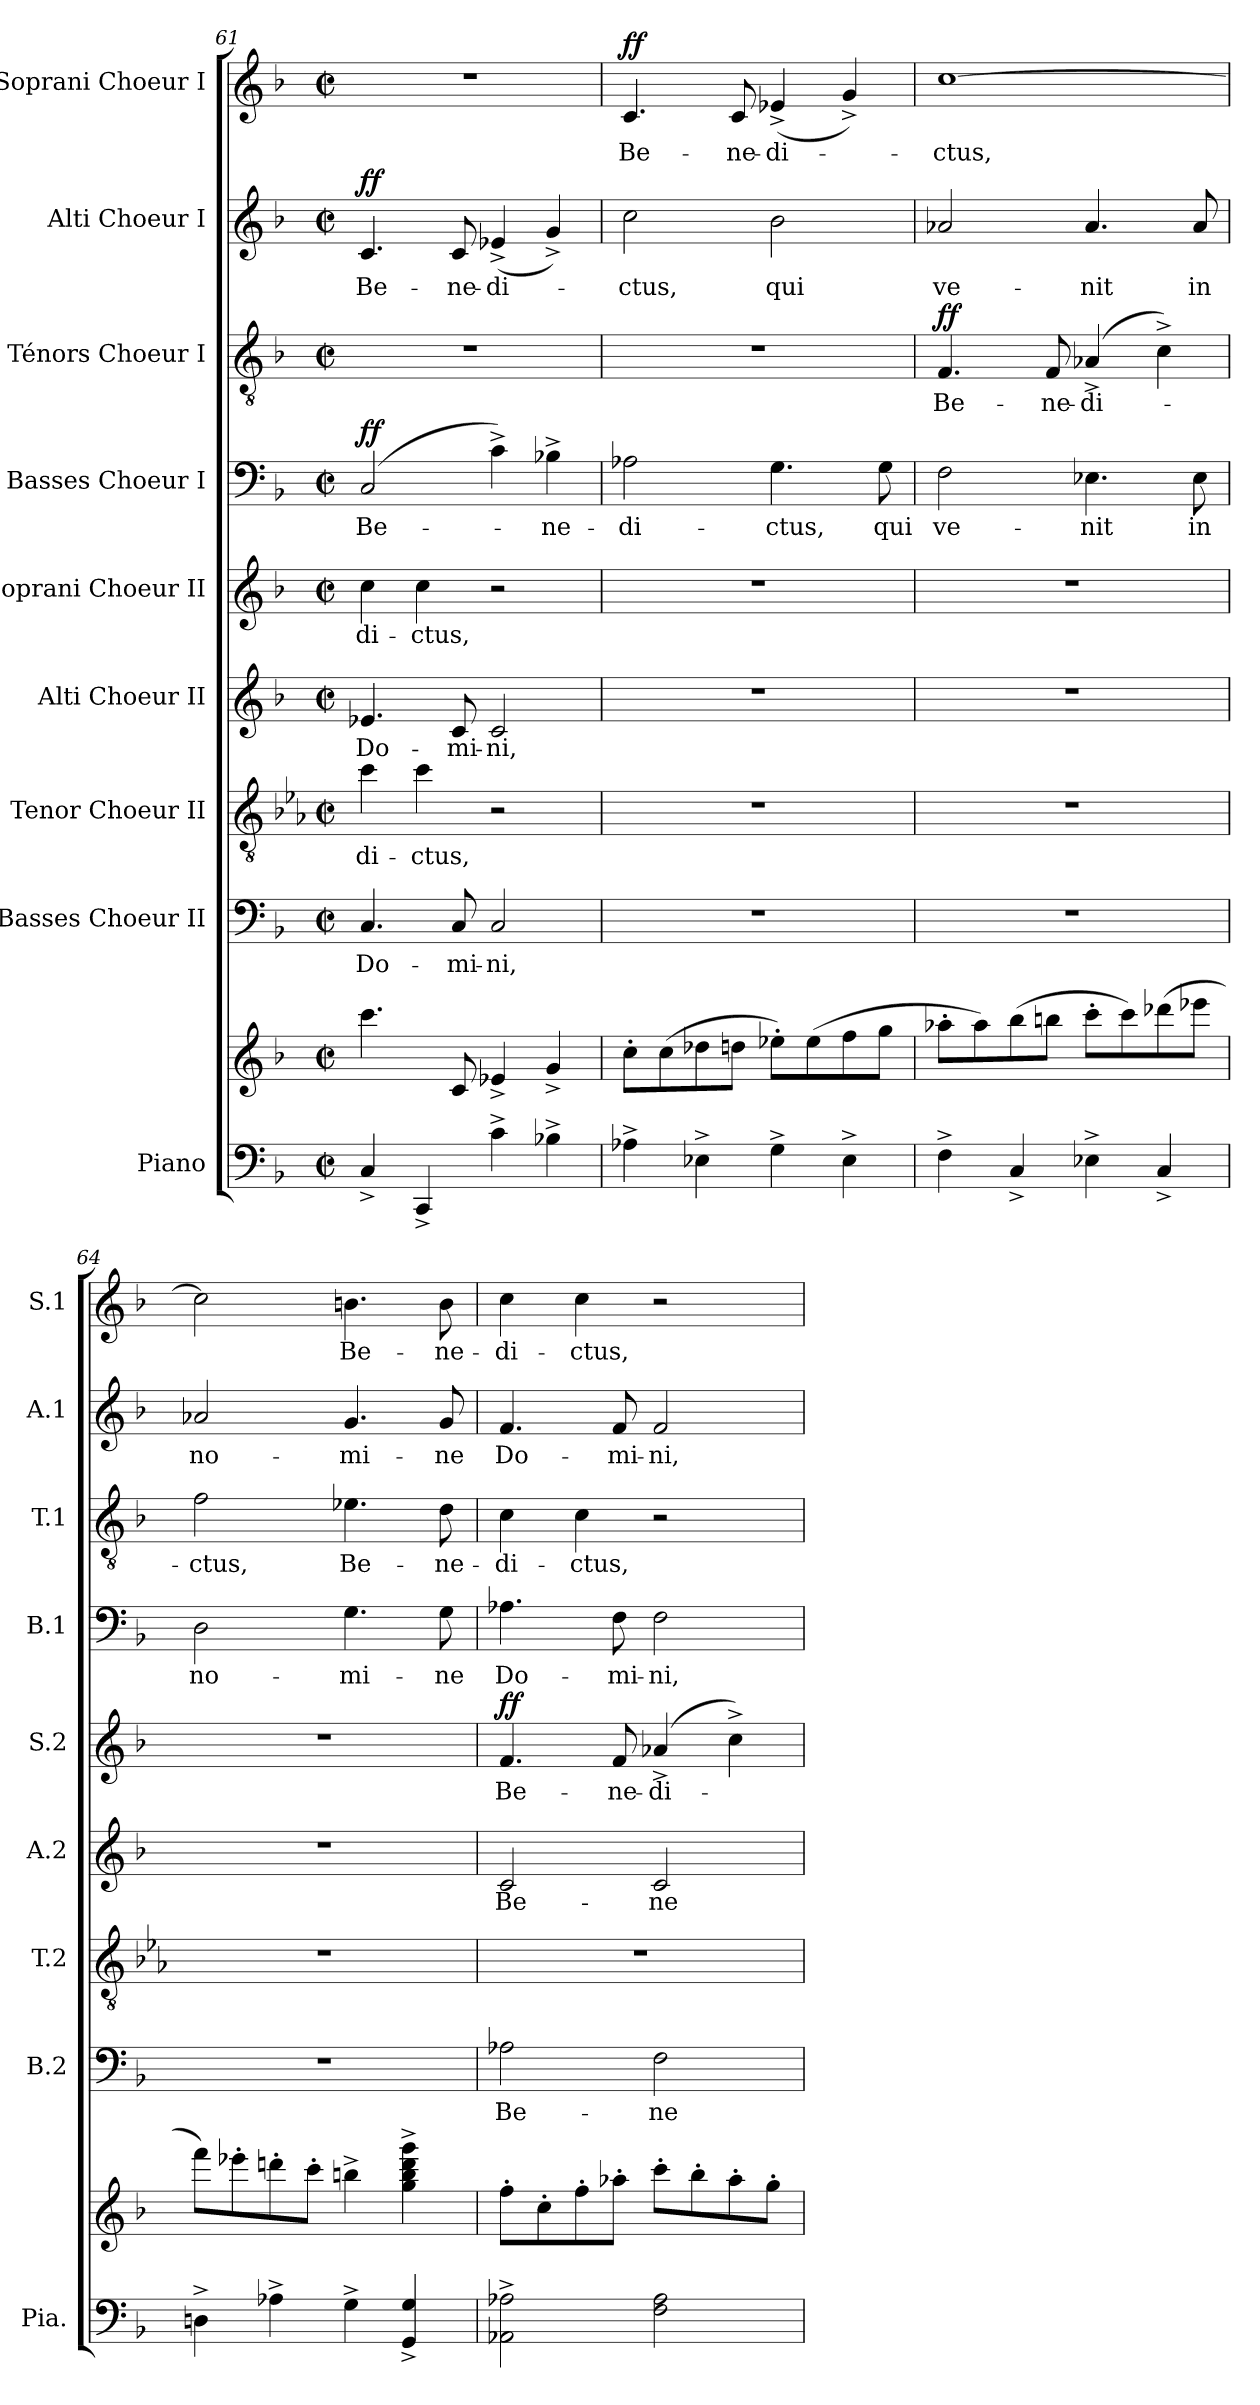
**kern	**kern	**kern	**text	**kern	**text	**kern	**text	**kern	**text	**dynam	**kern	**text	**dynam	**kern	**text	**dynam	**kern	**text	**dynam	**kern	**text	**dynam
*part9	*part9	*part8	*part8	*part7	*part7	*part6	*part6	*part5	*part5	*part5	*part4	*part4	*part4	*part3	*part3	*part3	*part2	*part2	*part2	*part1	*part1	*part1
*staff10	*staff9	*staff8	*staff8	*staff7	*staff7	*staff6	*staff6	*staff5	*staff5	*staff5	*staff4	*staff4	*staff4	*staff3	*staff3	*staff3	*staff2	*staff2	*staff2	*staff1	*staff1	*staff1
*I"Piano	*	*I"Basses Choeur II	*	*I"Tenor Choeur II	*	*I"Alti Choeur II	*	*I"Soprani Choeur II	*	*	*I"Basses Choeur I	*	*	*I"Ténors Choeur I	*	*	*I"Alti Choeur I	*	*	*I"Soprani Choeur I	*	*
*I'Pia.	*	*I'B.2	*	*I'T.2	*	*I'A.2	*	*I'S.2	*	*	*I'B.1	*	*	*I'T.1	*	*	*I'A.1	*	*	*I'S.1	*	*
*clefF4	*clefG2	*clefF4	*	*clefGv2	*	*clefG2	*	*clefG2	*	*	*clefF4	*	*	*clefGv2	*	*	*clefG2	*	*	*clefG2	*	*
*	*	*	*	*ITrd8c14	*	*	*	*	*	*	*	*	*	*	*	*	*	*	*	*	*	*
*k[b-]	*k[b-]	*k[b-]	*	*k[b-e-a-]	*	*k[b-]	*	*k[b-]	*	*	*k[b-]	*	*	*k[b-]	*	*	*k[b-]	*	*	*k[b-]	*	*
*M2/2	*M2/2	*M2/2	*	*M2/2	*	*M2/2	*	*M2/2	*	*	*M2/2	*	*	*M2/2	*	*	*M2/2	*	*	*M2/2	*	*
*met(c|)	*met(c|)	*met(c|)	*	*met(c|)	*	*met(c|)	*	*met(c|)	*	*	*met(c|)	*	*	*met(c|)	*	*	*met(c|)	*	*	*met(c|)	*	*
=61	=61	=61	=61	=61	=61	=61	=61	=61	=61	=61	=61	=61	=61	=61	=61	=61	=61	=61	=61	=61	=61	=61
!	!	!	!	!	!	!	!	!	!	!	!	!	!LO:DY:a	!	!	!	!	!	!LO:DY:a	!	!	!
4C^/	4.ccc\	4.C/	Do-	4ci\	-di-	4.e-X/	Do-	4cc\	-di-	.	(2C/	Be-	ff	1r	.	.	4.c/	Be-	ff	1r	.	.
4CC^/	.	.	.	4ci\	-ctus,	.	.	4cc\	-ctus,	.	.	.	.	.	.	.	.	.	.	.	.	.
.	8c/	8C/	-mi-	.	.	8c/	-mi-	.	.	.	.	.	.	.	.	.	8c/	-ne-	.	.	.	.
4c^\	4e-X^/	2C/	-ni,	2r	.	2c/	-ni,	2r	.	.	4c^\)	.	.	.	.	.	(4e-X^/	-di-	.	.	.	.
4B-X^\	4g^/	.	.	.	.	.	.	.	.	.	4B-X^\	-ne-	.	.	.	.	4g^/)	.	.	.	.	.
!!LO:PB:g=z
=62	=62	=62	=62	=62	=62	=62	=62	=62	=62	=62	=62	=62	=62	=62	=62	=62	=62	=62	=62	=62	=62	=62
!	!	!	!	!	!	!	!	!	!	!	!	!	!	!	!	!	!	!	!	!	!	!LO:DY:a
4A-X^\	8cc'\L	1r	.	1r	.	1r	.	1r	.	.	2A-X\	-di-	.	1r	.	.	2cc\	-ctus,	.	4.c/	Be-	ff
.	(8cc\	.	.	.	.	.	.	.	.	.	.	.	.	.	.	.	.	.	.	.	.	.
4E-X^\	8dd-X\	.	.	.	.	.	.	.	.	.	.	.	.	.	.	.	.	.	.	.	.	.
.	8ddn\J	.	.	.	.	.	.	.	.	.	.	.	.	.	.	.	.	.	.	8c/	-ne-	.
4G^\	8ee-X'\L)	.	.	.	.	.	.	.	.	.	4.G\	-ctus,	.	.	.	.	2b-\	qui	.	(4e-X^/	-di-	.
.	(8ee-\	.	.	.	.	.	.	.	.	.	.	.	.	.	.	.	.	.	.	.	.	.
4E-^\	8ff\	.	.	.	.	.	.	.	.	.	.	.	.	.	.	.	.	.	.	4g^/)	.	.
.	8gg\J	.	.	.	.	.	.	.	.	.	8G\	qui	.	.	.	.	.	.	.	.	.	.
=63	=63	=63	=63	=63	=63	=63	=63	=63	=63	=63	=63	=63	=63	=63	=63	=63	=63	=63	=63	=63	=63	=63
!	!	!	!	!	!	!	!	!	!	!	!	!	!	!	!	!LO:DY:a	!	!	!	!	!	!
4F^\	8aa-X'\L	1r	.	1r	.	1r	.	1r	.	.	2F\	ve-	.	4.Fi/	Be-	ff	2a-X/	ve-	.	[1cc	-ctus,	.
.	8aa-\)	.	.	.	.	.	.	.	.	.	.	.	.	.	.	.	.	.	.	.	.	.
4C^/	(8bb-\	.	.	.	.	.	.	.	.	.	.	.	.	.	.	.	.	.	.	.	.	.
.	8bbn\J	.	.	.	.	.	.	.	.	.	.	.	.	8Fi/	-ne-	.	.	.	.	.	.	.
4E-X^\	8ccc'\L	.	.	.	.	.	.	.	.	.	4.E-X\	-nit	.	(4A-X^i/	-di-	.	4.a-/	-nit	.	.	.	.
.	8ccc\)	.	.	.	.	.	.	.	.	.	.	.	.	.	.	.	.	.	.	.	.	.
4C^/	(8ddd-X\	.	.	.	.	.	.	.	.	.	.	.	.	4c^i\)	.	.	.	.	.	.	.	.
.	8eee-X\J	.	.	.	.	.	.	.	.	.	8E-\	in	.	.	.	.	8a-/	in	.	.	.	.
=64	=64	=64	=64	=64	=64	=64	=64	=64	=64	=64	=64	=64	=64	=64	=64	=64	=64	=64	=64	=64	=64	=64
4Dn^\	8fff\L)	1r	.	1r	.	1r	.	1r	.	.	2D\	no-	.	2fi\	-ctus,	.	2a-X/	no-	.	2cc\]	.	.
.	8eee-X'\	.	.	.	.	.	.	.	.	.	.	.	.	.	.	.	.	.	.	.	.	.
4A-X^\	8dddn'\	.	.	.	.	.	.	.	.	.	.	.	.	.	.	.	.	.	.	.	.	.
.	8ccc'\J	.	.	.	.	.	.	.	.	.	.	.	.	.	.	.	.	.	.	.	.	.
4G^\	4bbn^\	.	.	.	.	.	.	.	.	.	4.G\	-mi-	.	4.e-Xi\	Be-	.	4.g/	-mi-	.	4.bn\	Be-	.
4GG/^ 4G/^	4gg\^ 4bb\^ 4ddd\^ 4ggg\^	.	.	.	.	.	.	.	.	.	.	.	.	.	.	.	.	.	.	.	.	.
.	.	.	.	.	.	.	.	.	.	.	8G\	-ne	.	8di\	-ne-	.	8g/	-ne	.	8b\	-ne-	.
=65	=65	=65	=65	=65	=65	=65	=65	=65	=65	=65	=65	=65	=65	=65	=65	=65	=65	=65	=65	=65	=65	=65
!	!	!	!	!	!	!	!	!	!	!LO:DY:a	!	!	!	!	!	!	!	!	!	!	!	!
2AA-X\^ 2A-X\^	8ff'\L	2A-X\	Be-	1r	.	2c/	Be-	4.f/	Be-	ff	4.A-X\	Do-	.	4ci\	-di-	.	4.f/	Do-	.	4cc\	-di-	.
.	8cc'\	.	.	.	.	.	.	.	.	.	.	.	.	.	.	.	.	.	.	.	.	.
.	8ff'\	.	.	.	.	.	.	.	.	.	.	.	.	4ci\	-ctus,	.	.	.	.	4cc\	-ctus,	.
.	8aa-X'\J	.	.	.	.	.	.	8f/	-ne-	.	8F\	-mi-	.	.	.	.	8f/	-mi-	.	.	.	.
2F\ 2A-\	8ccc'\L	2F\	-ne-	.	.	2c/	-ne-	(4a-X^/	-di-	.	2F\	-ni,	.	2r	.	.	2f/	-ni,	.	2r	.	.
.	8bb-'\	.	.	.	.	.	.	.	.	.	.	.	.	.	.	.	.	.	.	.	.	.
.	8aa-'\	.	.	.	.	.	.	4cc^\)	.	.	.	.	.	.	.	.	.	.	.	.	.	.
.	8gg'\J	.	.	.	.	.	.	.	.	.	.	.	.	.	.	.	.	.	.	.	.	.
=	=	=	=	=	=	=	=	=	=	=	=	=	=	=	=	=	=	=	=	=	=	=
*-	*-	*-	*-	*-	*-	*-	*-	*-	*-	*-	*-	*-	*-	*-	*-	*-	*-	*-	*-	*-	*-	*-
